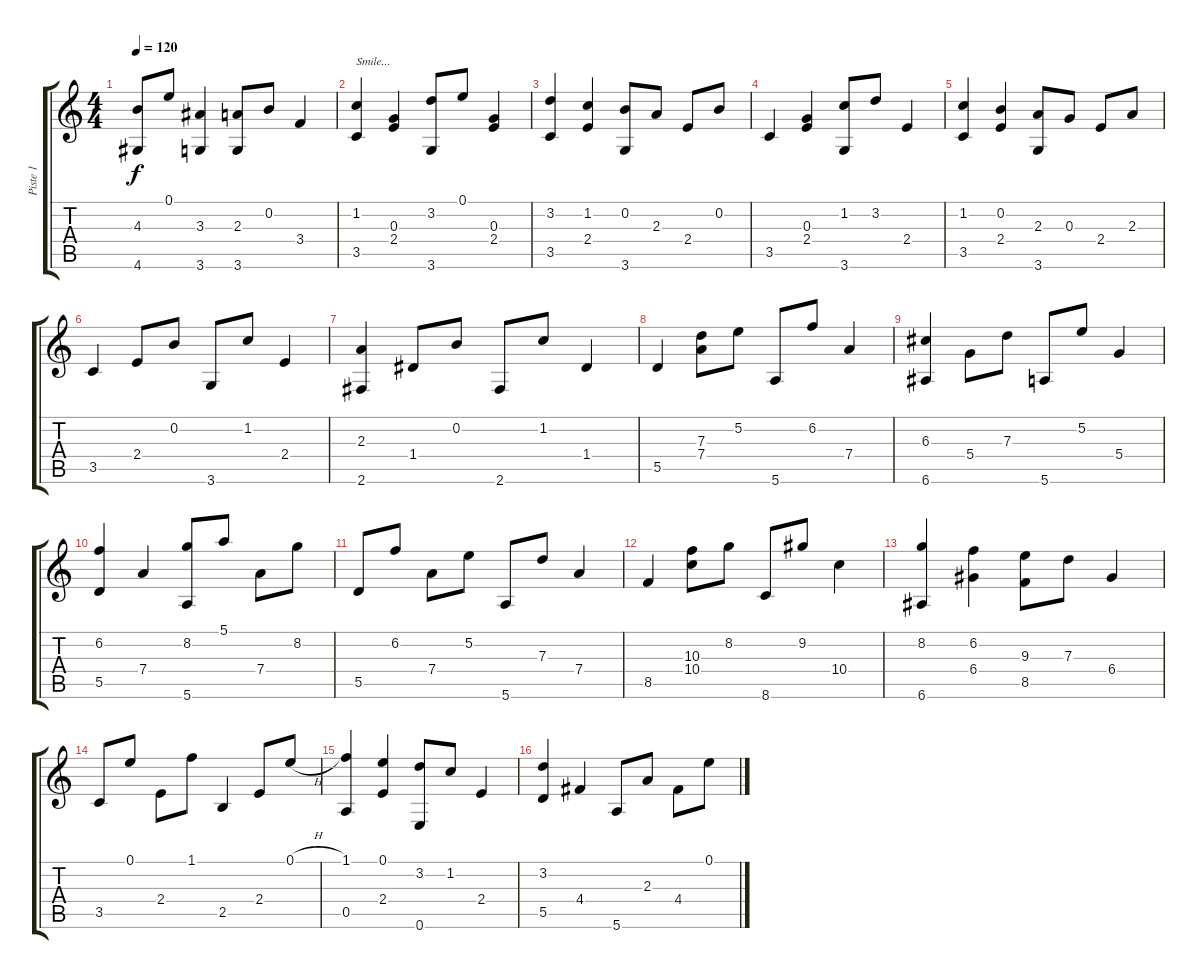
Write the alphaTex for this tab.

\track ("Piste 1" "Piste 1") {instrument acousticguitarnylon}
\staff {score tabs}
\tuning (E4 B3 G3 D3 A2 E2) {hide}
\ts (4 4)
\tempo 120
\clef g2
\ks c
(4.3 4.6).8{dy f} 0.1.8 (3.3 3.6).4 (2.3 3.6).8 0.2.8 3.4.4 |
(1.2 3.5).4{txt "Smile..."} (0.3 2.4).4 (3.2 3.6).8 0.1.8 (0.3 2.4).4 |
(3.2 3.5).4 (1.2 2.4).4 (0.2 3.6).8 2.3.8 2.4.8 0.2.8 |
3.5.4 (0.3 2.4).4 (1.2 3.6).8 3.2.8 2.4.4 |
(1.2 3.5).4 (0.2 2.4).4 (2.3 3.6).8 0.3.8 2.4.8 2.3.8 |
3.5.4 2.4.8 0.2.8 3.6.8 1.2.8 2.4.4 |
(2.3 2.6).4 1.4.8 0.2.8 2.6.8 1.2.8 1.4.4 |
5.5.4 (7.3 7.4).8 5.2.8 5.6.8 6.2.8 7.4.4 |
(6.3 6.6).4 5.4.8 7.3.8 5.6.8 5.2.8 5.4.4 |
(6.2 5.5).4 7.4.4 (8.2 5.6).8 5.1.8 7.4.8 8.2.8 |
5.5.8 6.2.8 7.4.8 5.2.8 5.6.8 7.3.8 7.4.4 |
8.5.4 (10.3 10.4).8 8.2.8 8.6.8 9.2.8 10.4.4 |
(8.2 6.6).4 (6.2 6.4).4 (9.3 8.5).8 7.3.8 6.4.4 |
3.5.8 0.1.8 2.4.8 1.1.8 2.5.4 2.4.8 0.1{h}.8 |
(1.1 0.5).4 (0.1 2.4).4 (3.2 0.6).8 1.2.8 2.4.4 |
(3.2 5.5).4 4.4.4 5.6.8 2.3.8 4.4.8 0.1.8
